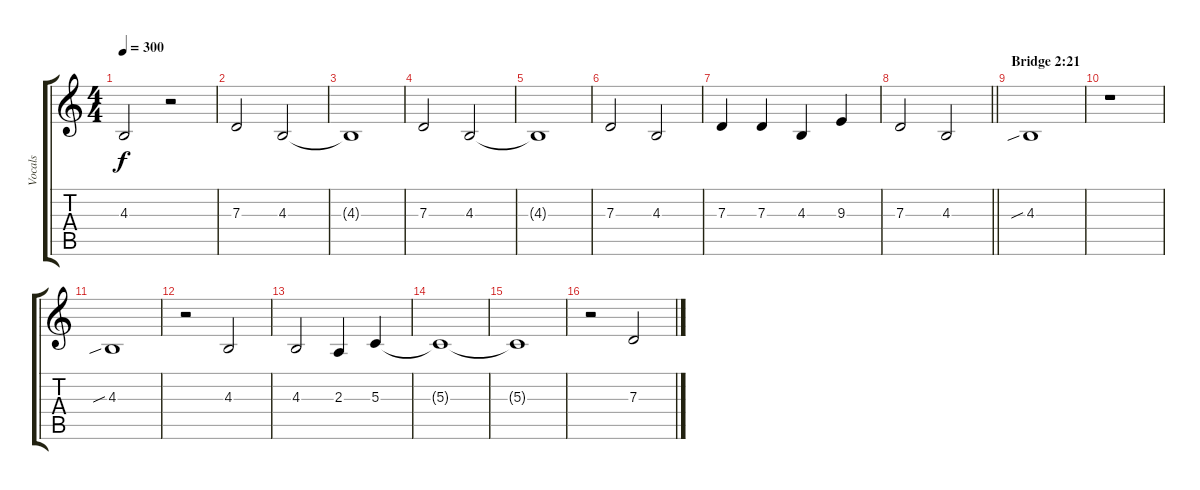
\track ("Vocals" "Vocals") {mute instrument choiraahs}
\staff {score tabs}
\tuning (E4 B3 G3 D3 A2 E2) {hide}
\ts (4 4)
\tempo 300
\clef g2
\ks c
4.3{t}.2{dy f} r.2 |
7.3.2 4.3.2 |
4.3{t}.1 |
7.3.2 4.3.2 |
4.3{t}.1 |
7.3.2 4.3.2 |
7.3.4 7.3.4 4.3.4 9.3.4 |
\barLineRight lightlight
7.3.2 4.3.2 |
\section ("" "Bridge 2:21")
4.3{sib}.1 |
r.1 |
4.3{sib}.1 |
r.2 4.3.2 |
4.3.2 2.3.4 5.3.4 |
5.3{t}.1 |
5.3{t}.1 |
r.2 7.3.2
